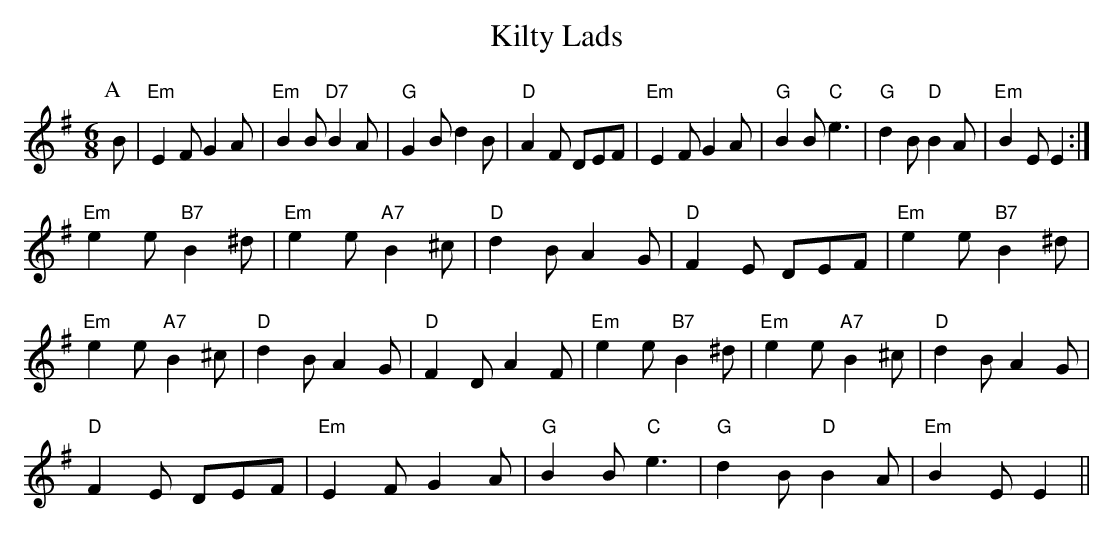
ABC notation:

X:1
T:Kilty Lads
M:6/8
K:Em
P:A
B|"Em"E2F G2A|"Em"B2B "D7"B2A|"G"G2B d2B|"D"A2F DEF|"Em"E2F G2A|"G"B2B "C"e3|\
"G"d2B "D"B2A|"Em"B2E E2:|
"Em"e2e "B7"B2^d|"Em"e2e "A7"B2^c|"D"d2B A2G|"D"F2E DEF|"Em"e2e "B7"B2^d|
"Em"e2e "A7"B2^c|"D"d2B A2G|"D"F2D A2F|"Em"e2e "B7"B2^d|"Em"e2e "A7"B2^c|\
"D"d2B A2G|
"D"F2E DEF|"Em"E2F G2A|"G"B2B "C"e3|"G"d2B "D"B2A|"Em"B2E E2||
